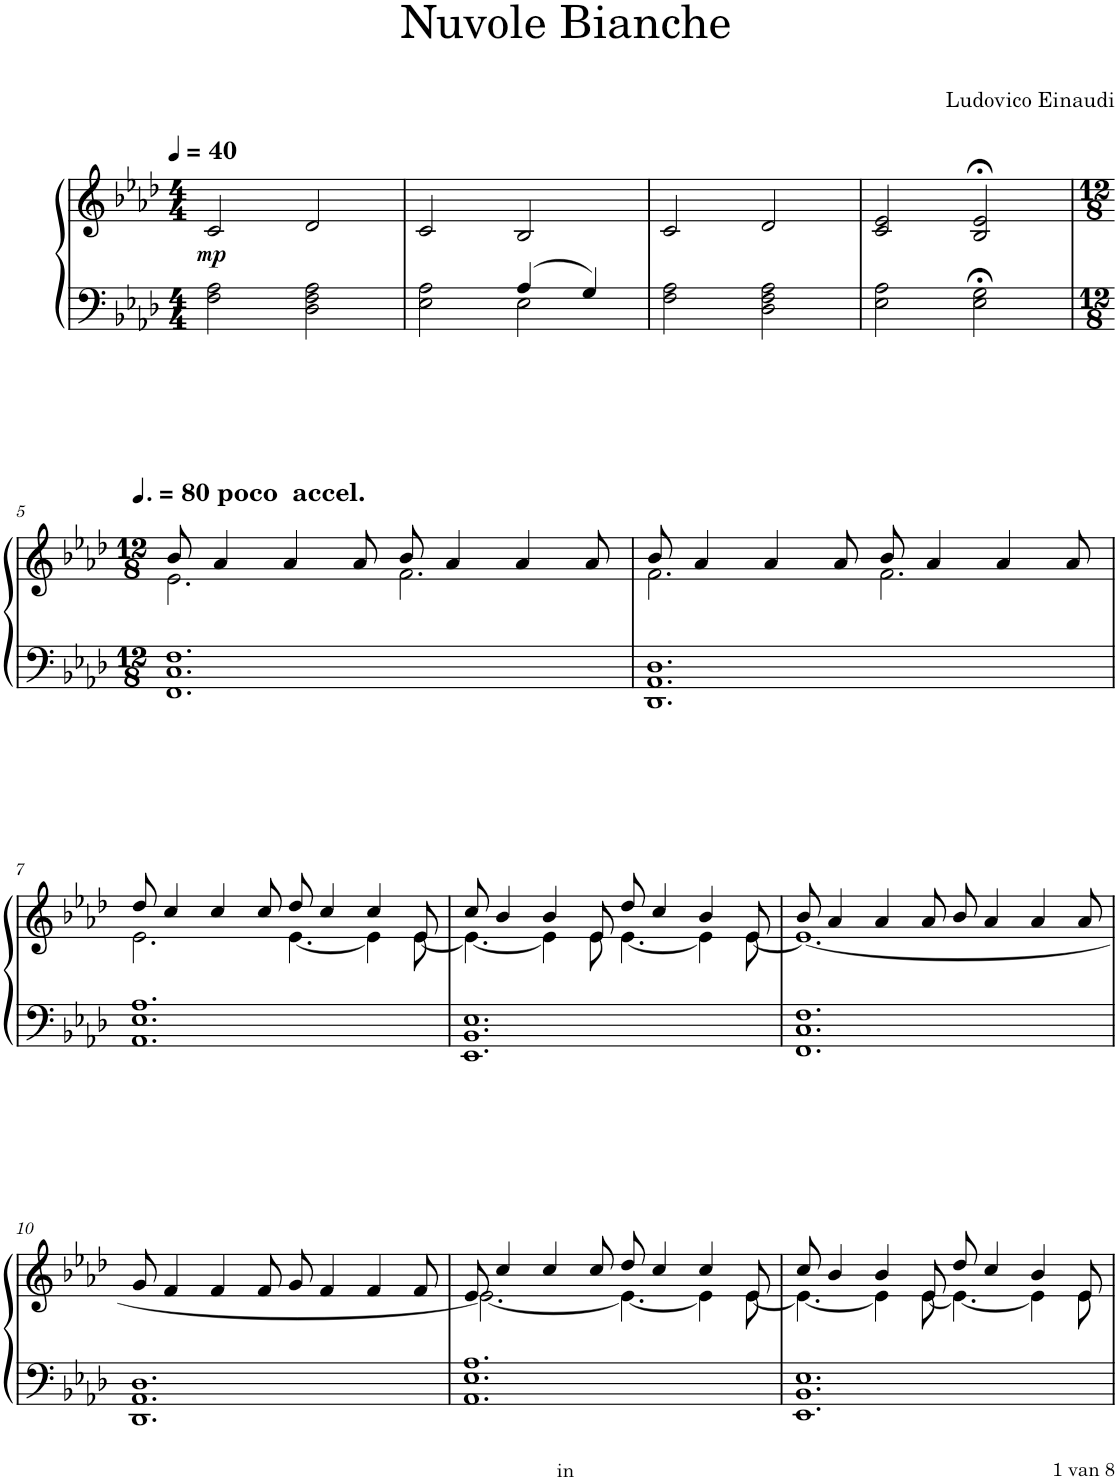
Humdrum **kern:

**kern	**kern	**dynam
*part1	*part1	*part1
*staff2	*staff1	*staff1/2
*I"Piano	*	*
*I'Pno.	*	*
*clefF4	*clefG2	*
*k[b-e-a-d-]	*k[b-e-a-d-]	*
*M4/4	*M4/4	*
*MM40	*MM40	*
=1	=1	=1
!	!	!LO:DY:b
2F\ 2A-\	2c/	mp
2D-\ 2F\ 2A-\	2d-/	.
=2	=2	=2
*^	*	*
2E-\ 2A-\	2ryy	2c/	.
2E-\	4A-/	2B-/	.
.	4G/	.	.
*v	*v	*	*
=3	=3	=3
2F\ 2A-\	2c/	.
2D-\ 2F\ 2A-\	2d-/	.
=4	=4	=4
2E-\ 2A-\	2c/ 2e-/	.
2E-\;< 2G\;<	2B-/;< 2e-/;<	.
!!LO:LB:g=z
=5	=5	=5
*M12/8	*M12/8	*
*	*MM120	*
*	*^	*
!	!LO:TX:a:B:t=poco  accel.	!	!
1.FF 1.C 1.F	8b-/	2.e-\	.
.	4a-/	.	.
.	4a-/	.	.
.	8a-/	.	.
.	8b-/	2.f\	.
.	4a-/	.	.
.	4a-/	.	.
.	8a-/	.	.
=6	=6	=6	=6
1.DD- 1.AA- 1.D-	8b-/	2.f\	.
.	4a-/	.	.
.	4a-/	.	.
.	8a-/	.	.
.	8b-/	2.f\	.
.	4a-/	.	.
.	4a-/	.	.
.	8a-/	.	.
!!LO:LB:g=z	!!
=7	=7	=7	=7
1.AA- 1.E- 1.A-	8dd-/	2.e-\	.
.	4cc/	.	.
.	4cc/	.	.
.	8cc/	.	.
.	8dd-/	[4.e-\	.
.	4cc/	.	.
.	4cc/	4e-\]	.
.	8e-/	[8e-\	.
=8	=8	=8	=8
1.EE- 1.BB- 1.E-	8cc/	4.e-\_	.
.	4b-/	.	.
.	4b-/	4e-\]	.
.	8e-/	8e-\	.
.	8dd-/	[4.e-\	.
.	4cc/	.	.
.	4b-/	4e-\]	.
.	8e-/	[8e-\	.
=9	=9	=9	=9
1.FF 1.C 1.F	8b-/	1.e-_	.
.	4a-/	.	.
.	4a-/	.	.
.	8a-/	.	.
.	8b-/	.	.
.	4a-/	.	.
.	4a-/	.	.
.	8a-/	.	.
*	*v	*v	*
!!LO:LB:g=z
=10	=10	=10
1.DD- 1.AA- 1.D-	8g/	.
.	4f/	.
.	4f/	.
.	8f/	.
.	8g/	.
.	4f/	.
.	4f/	.
.	8f/	.
=11	=11	=11
*	*^	*
1.AA- 1.E- 1.A-	8e-/	2.e-\_	.
.	4cc/	.	.
.	4cc/	.	.
.	8cc/	.	.
.	8dd-/	4.e-\_	.
.	4cc/	.	.
.	4cc/	4e-\]	.
.	8e-/	[8e-\	.
=12	=12	=12	=12
1.EE- 1.BB- 1.E-	8cc/	4.e-\_	.
.	4b-/	.	.
.	4b-/	4e-\]	.
.	8e-/	[8e-\	.
.	8dd-/	4.e-\_	.
.	4cc/	.	.
.	4b-/	4e-\]	.
.	8e-/	8e-\	.
*	*v	*v	*
=	=	=
*-	*-	*-
